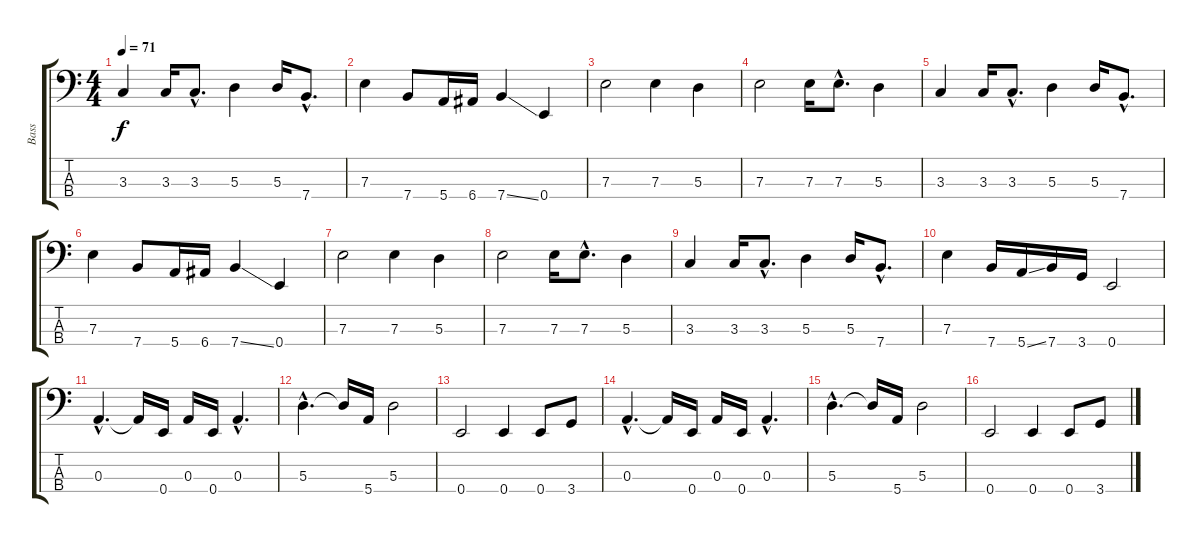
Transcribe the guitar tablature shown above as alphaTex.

\track ("Bass" "Bass") {instrument electricbassfinger}
\staff {score tabs}
\tuning (G2 D2 A1 E1) {hide}
\ts (4 4)
\tempo 71
\clef f4
\ks c
3.3.4{dy f} 3.3.16 3.3{hac}.8{d} 5.3.4 5.3.16 7.4{hac}.8{d} |
7.3.4 7.4.8 5.4.16 6.4.16 7.4{ss}.4 0.4.4 |
7.3.2 7.3.4 5.3.4 |
7.3.2 7.3.16 7.3{hac}.8{d} 5.3.4 |
3.3.4 3.3.16 3.3{hac}.8{d} 5.3.4 5.3.16 7.4{hac}.8{d} |
7.3.4 7.4.8 5.4.16 6.4.16 7.4{ss}.4 0.4.4 |
7.3.2 7.3.4 5.3.4 |
7.3.2 7.3.16 7.3{hac}.8{d} 5.3.4 |
3.3.4 3.3.16 3.3{hac}.8{d} 5.3.4 5.3.16 7.4{hac}.8{d} |
7.3.4 7.4.16 5.4{ss}.16 7.4.16 3.4.16 0.4.2 |
0.3{hac}.4{d} 0.3{t}.16 0.4.16 0.3.16 0.4.16 0.3{hac}.4{d} |
5.3{hac}.4{d} 5.3{t}.16 5.4.16 5.3.2 |
0.4.2 0.4.4 0.4.8 3.4.8 |
0.3{hac}.4{d} 0.3{t}.16 0.4.16 0.3.16 0.4.16 0.3{hac}.4{d} |
5.3{hac}.4{d} 5.3{t}.16 5.4.16 5.3.2 |
0.4.2 0.4.4 0.4.8 3.4.8
